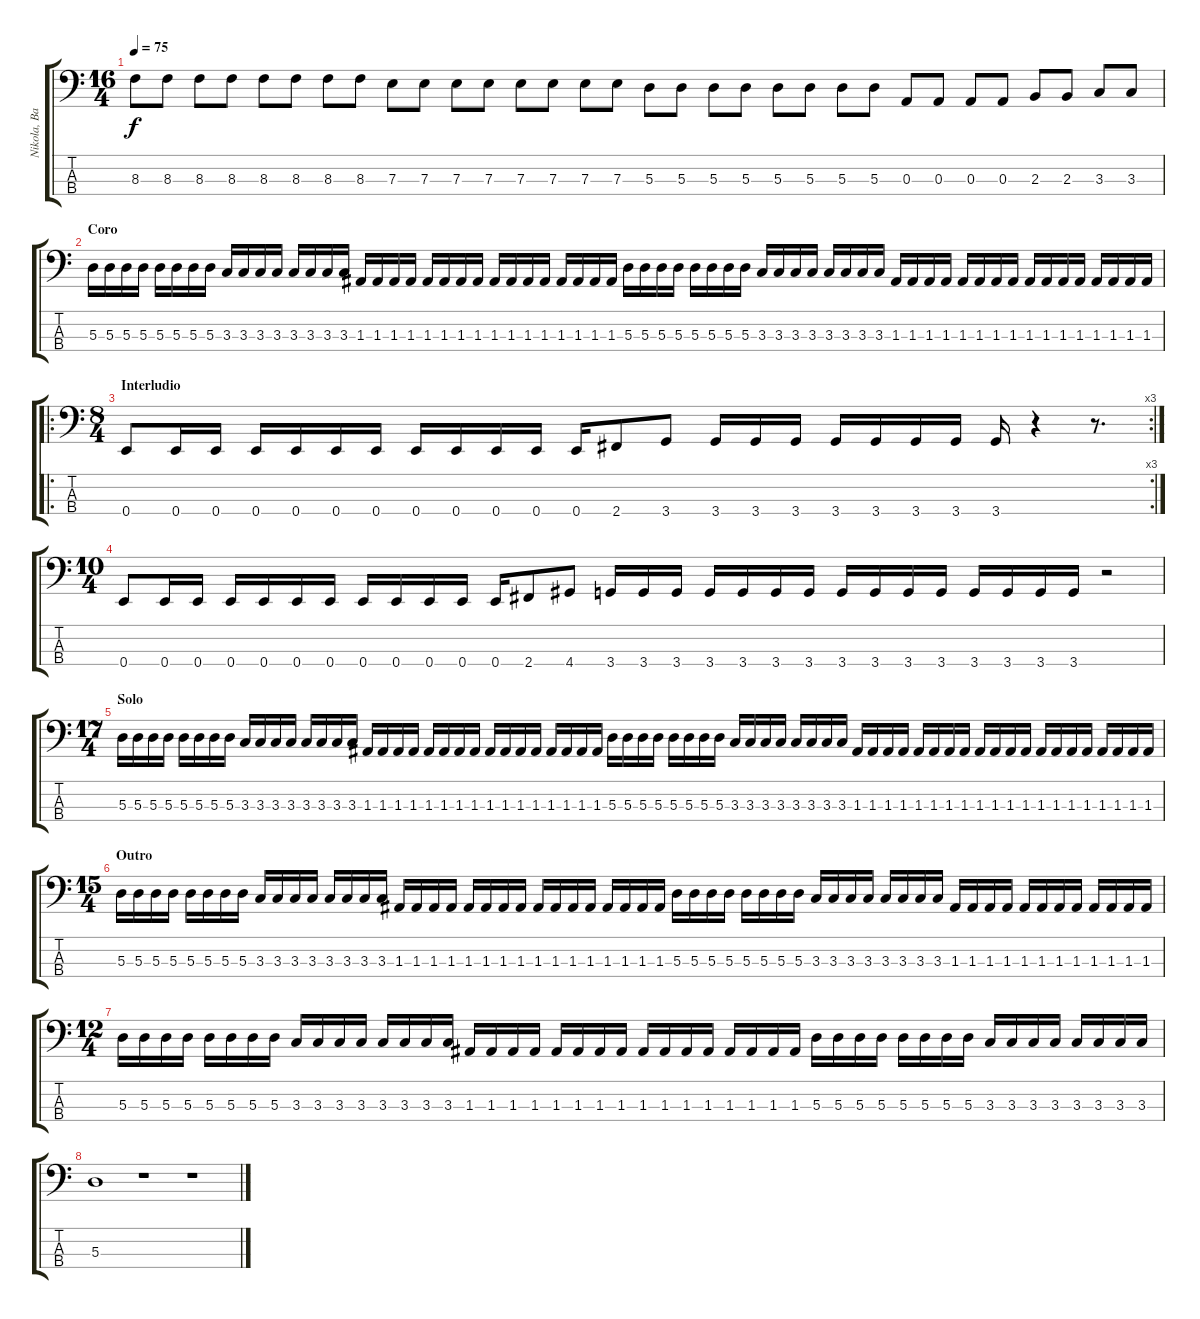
\track ("Nikola, Bajo" "Nikola, Ba") {instrument electricbassfinger}
\staff {score tabs}
\tuning (G2 D2 A1 E1) {hide}
\ts (16 4)
\tempo 75
\clef f4
\ks c
8.3.8{dy f} 8.3.8 8.3.8 8.3.8 8.3.8 8.3.8 8.3.8 8.3.8 7.3.8 7.3.8 7.3.8 7.3.8 7.3.8 7.3.8 7.3.8 7.3.8 5.3.8 5.3.8 5.3.8 5.3.8 5.3.8 5.3.8 5.3.8 5.3.8 0.3.8 0.3.8 0.3.8 0.3.8 2.3.8 2.3.8 3.3.8 3.3.8 |
\section ("" "Coro")
5.3.16 5.3.16 5.3.16 5.3.16 5.3.16 5.3.16 5.3.16 5.3.16 3.3.16 3.3.16 3.3.16 3.3.16 3.3.16 3.3.16 3.3.16 3.3.16 1.3.16 1.3.16 1.3.16 1.3.16 1.3.16 1.3.16 1.3.16 1.3.16 1.3.16 1.3.16 1.3.16 1.3.16 1.3.16 1.3.16 1.3.16 1.3.16 5.3.16 5.3.16 5.3.16 5.3.16 5.3.16 5.3.16 5.3.16 5.3.16 3.3.16 3.3.16 3.3.16 3.3.16 3.3.16 3.3.16 3.3.16 3.3.16 1.3.16 1.3.16 1.3.16 1.3.16 1.3.16 1.3.16 1.3.16 1.3.16 1.3.16 1.3.16 1.3.16 1.3.16 1.3.16 1.3.16 1.3.16 1.3.16 |
\ro
\rc 3
\ts (8 4)
\section ("" "Interludio")
0.4.8 0.4.16 0.4.16 0.4.16 0.4.16 0.4.16 0.4.16 0.4.16 0.4.16 0.4.16 0.4.16 0.4.16 2.4.8 3.4.8 3.4.16 3.4.16 3.4.16 3.4.16 3.4.16 3.4.16 3.4.16 3.4.16 r.4 r.8{d} |
\ts (10 4)
0.4.8 0.4.16 0.4.16 0.4.16 0.4.16 0.4.16 0.4.16 0.4.16 0.4.16 0.4.16 0.4.16 0.4.16 2.4.8 4.4.8 3.4.16 3.4.16 3.4.16 3.4.16 3.4.16 3.4.16 3.4.16 3.4.16 3.4.16 3.4.16 3.4.16 3.4.16 3.4.16 3.4.16 3.4.16 r.2 |
\ts (17 4)
\section ("" "Solo")
5.3.16 5.3.16 5.3.16 5.3.16 5.3.16 5.3.16 5.3.16 5.3.16 3.3.16 3.3.16 3.3.16 3.3.16 3.3.16 3.3.16 3.3.16 3.3.16 1.3.16 1.3.16 1.3.16 1.3.16 1.3.16 1.3.16 1.3.16 1.3.16 1.3.16 1.3.16 1.3.16 1.3.16 1.3.16 1.3.16 1.3.16 1.3.16 5.3.16 5.3.16 5.3.16 5.3.16 5.3.16 5.3.16 5.3.16 5.3.16 3.3.16 3.3.16 3.3.16 3.3.16 3.3.16 3.3.16 3.3.16 3.3.16 1.3.16 1.3.16 1.3.16 1.3.16 1.3.16 1.3.16 1.3.16 1.3.16 1.3.16 1.3.16 1.3.16 1.3.16 1.3.16 1.3.16 1.3.16 1.3.16 1.3.16 1.3.16 1.3.16 1.3.16 |
\ts (15 4)
\section ("" "Outro")
5.3.16 5.3.16 5.3.16 5.3.16 5.3.16 5.3.16 5.3.16 5.3.16 3.3.16 3.3.16 3.3.16 3.3.16 3.3.16 3.3.16 3.3.16 3.3.16 1.3.16 1.3.16 1.3.16 1.3.16 1.3.16 1.3.16 1.3.16 1.3.16 1.3.16 1.3.16 1.3.16 1.3.16 1.3.16 1.3.16 1.3.16 1.3.16 5.3.16 5.3.16 5.3.16 5.3.16 5.3.16 5.3.16 5.3.16 5.3.16 3.3.16 3.3.16 3.3.16 3.3.16 3.3.16 3.3.16 3.3.16 3.3.16 1.3.16 1.3.16 1.3.16 1.3.16 1.3.16 1.3.16 1.3.16 1.3.16 1.3.16 1.3.16 1.3.16 1.3.16 |
\ts (12 4)
5.3.16 5.3.16 5.3.16 5.3.16 5.3.16 5.3.16 5.3.16 5.3.16 3.3.16 3.3.16 3.3.16 3.3.16 3.3.16 3.3.16 3.3.16 3.3.16 1.3.16 1.3.16 1.3.16 1.3.16 1.3.16 1.3.16 1.3.16 1.3.16 1.3.16 1.3.16 1.3.16 1.3.16 1.3.16 1.3.16 1.3.16 1.3.16 5.3.16 5.3.16 5.3.16 5.3.16 5.3.16 5.3.16 5.3.16 5.3.16 3.3.16 3.3.16 3.3.16 3.3.16 3.3.16 3.3.16 3.3.16 3.3.16 |
5.3.1 r.1 r.1
